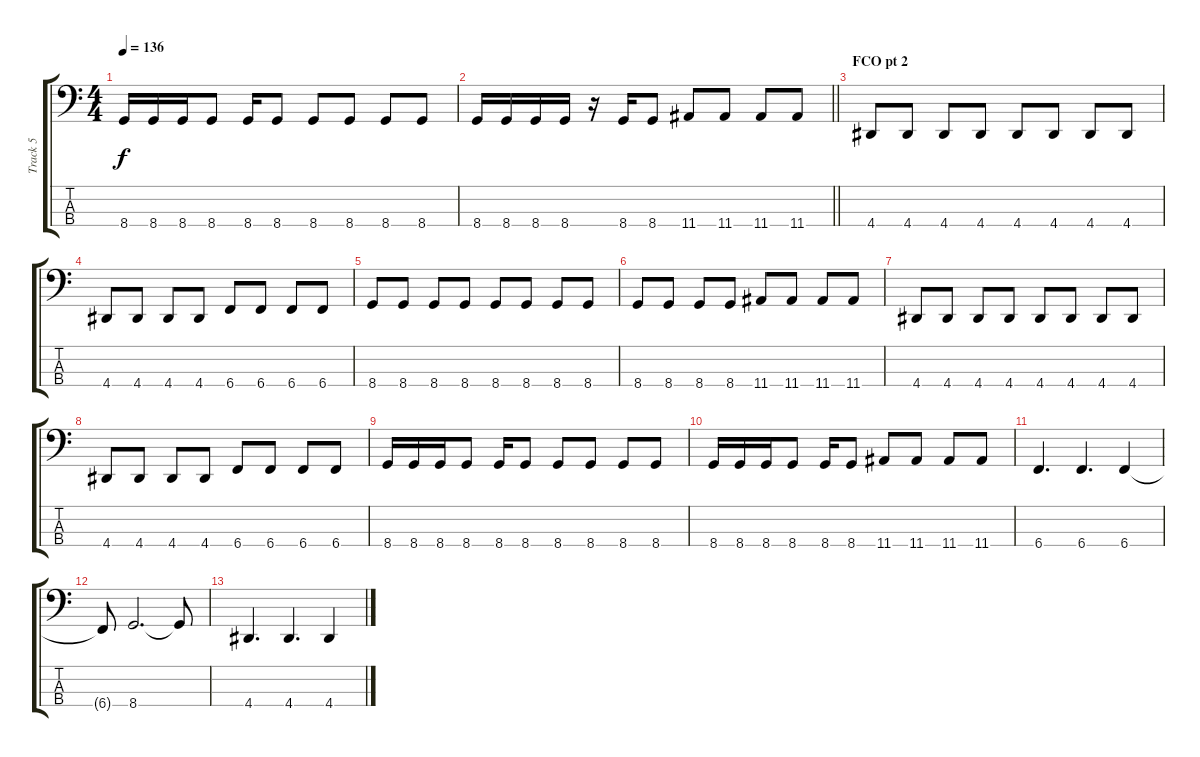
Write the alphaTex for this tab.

\track ("Track 5" "Track 5") {instrument electricbasspick}
\staff {score tabs}
\tuning (E2 B1 Gb1 B0) {hide}
\ts (4 4)
\tempo 136
\clef f4
\ks c
8.4.16{dy f} 8.4.16 8.4.16 8.4.8 8.4.16 8.4.8 8.4.8 8.4.8 8.4.8 8.4.8 |
\barLineRight lightlight
8.4.16 8.4.16 8.4.16 8.4.16 r.16 8.4.16 8.4.8 11.4.8 11.4.8 11.4.8 11.4.8 |
\section ("" "FCO pt 2")
4.4.8 4.4.8 4.4.8 4.4.8 4.4.8 4.4.8 4.4.8 4.4.8 |
4.4.8 4.4.8 4.4.8 4.4.8 6.4.8 6.4.8 6.4.8 6.4.8 |
8.4.8 8.4.8 8.4.8 8.4.8 8.4.8 8.4.8 8.4.8 8.4.8 |
8.4.8 8.4.8 8.4.8 8.4.8 11.4.8 11.4.8 11.4.8 11.4.8 |
4.4.8 4.4.8 4.4.8 4.4.8 4.4.8 4.4.8 4.4.8 4.4.8 |
4.4.8 4.4.8 4.4.8 4.4.8 6.4.8 6.4.8 6.4.8 6.4.8 |
8.4.16 8.4.16 8.4.16 8.4.8 8.4.16 8.4.8 8.4.8 8.4.8 8.4.8 8.4.8 |
8.4.16 8.4.16 8.4.16 8.4.8 8.4.16 8.4.8 11.4.8 11.4.8 11.4.8 11.4.8 |
6.4.4{d} 6.4.4{d} 6.4.4 |
6.4{t}.8 8.4.2{d} 8.4{t}.8 |
4.4.4{d} 4.4.4{d} 4.4.4
